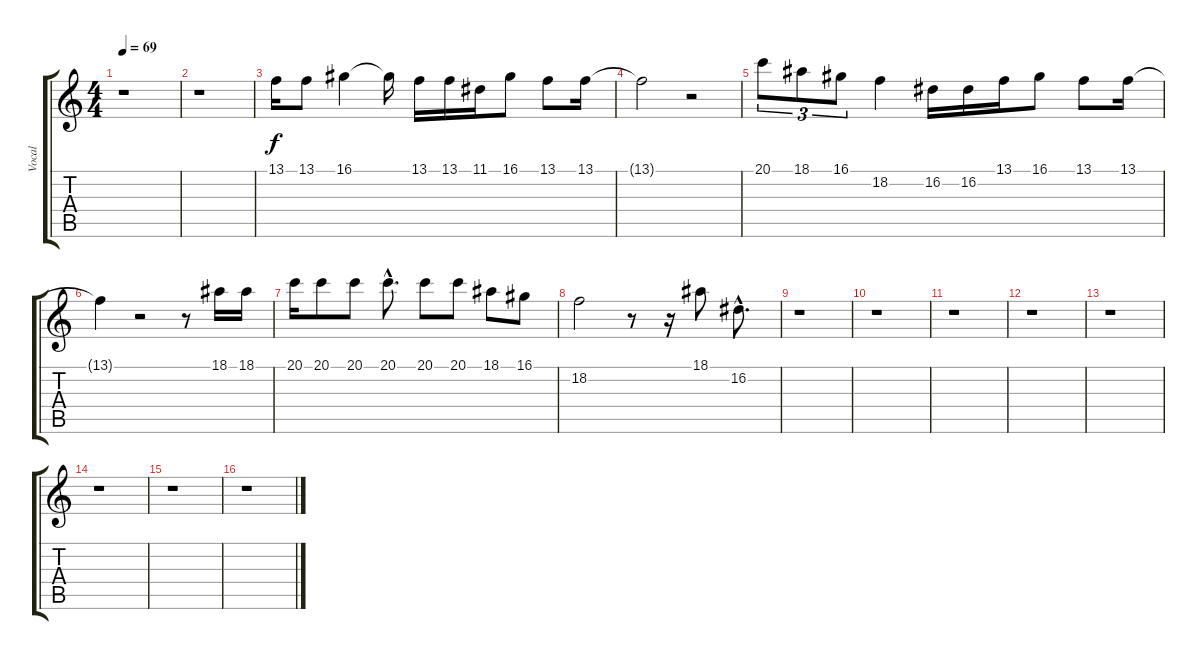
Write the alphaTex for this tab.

\track ("Vocal" "Vocal") {instrument tenorsax}
\staff {score tabs}
\tuning (E4 B3 G3 D3 A2 E2) {hide}
\ts (4 4)
\tempo 69
\clef g2
\ks c
r.1{dy f} |
r.1 |
13.1.16 13.1.8 16.1.4 16.1{t}.16 13.1.16 13.1.16 11.1.16 16.1.8 13.1.8 13.1.16 |
13.1{t}.2 r.2 |
20.1.8{tu (3 2)} 18.1.8{tu (3 2)} 16.1.8{tu (3 2)} 18.2.4 16.2.16 16.2.16 13.1.16 16.1.8 13.1.8 13.1.16 |
13.1{t}.4 r.2 r.8 18.1.16 18.1.16 |
20.1.16 20.1.8 20.1.8 20.1{hac}.8{d} 20.1.8 20.1.8 18.1.8 16.1.8 |
18.2.2 r.8 r.16 18.1.8 16.2{hac}.8{d} |
r.1 |
r.1 |
r.1 |
r.1 |
r.1 |
r.1 |
r.1 |
r.1
